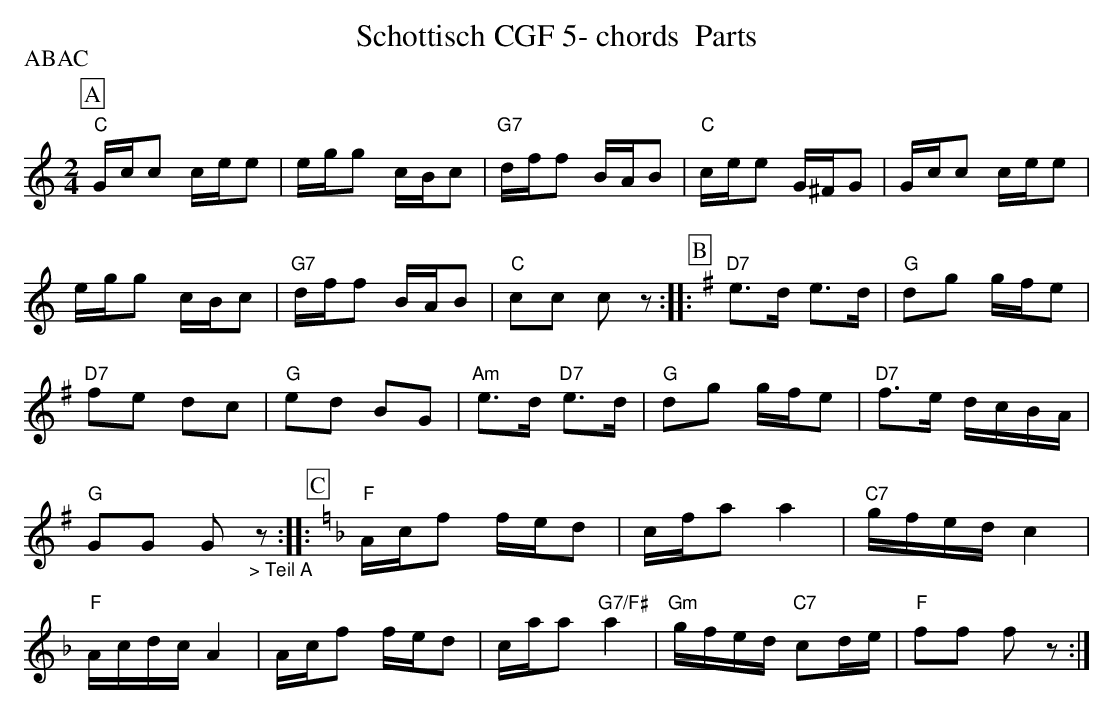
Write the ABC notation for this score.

X:1
T:Schottisch CGF 5- chords  Parts
P:ABAC
M:2/4
L:1/16
K:Cmaj%%MIDI gchordon
[P:A] "C"Gcc2 cee2 | egg2 cBc2 | "G7"dff2 BAB2 | "C"cee2 G^FG2 | Gcc2 cee2 |
egg2 cBc2 | "G7"dff2 BAB2 | "C"c2c2 c2z2 :: [P:B] [K:Gmaj] [L:1/8] "D7"e>d e>d | "G"dg g/2f/2e |
"D7"fe dc | "G"ed BG | "Am"e>d "D7"e>d | "G"dg g/2f/2e | "D7"f>e d/2c/2B/2A/2 |
"G"GG G"_> Teil A"z :: [P:C] [K:Fmaj] [L:1/16] "F"Acf2 fed2 | cfa2 a4 | "C7"gfed c4 |
"F"Acdc A4 | Acf2 fed2 | caa2 "G7/F#"a4 | "Gm"gfed "C7"c2de | "F"f2f2 f2z2 :|
